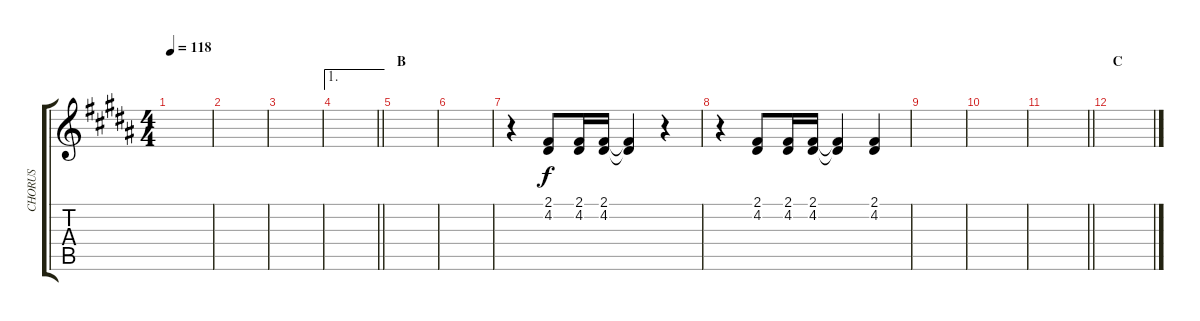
\track ("CHORUS" "CHORUS") {instrument oboe}
\staff {score tabs}
\tuning (E4 B3 G3 D3 A2 E2) {hide}
\ts (4 4)
\tempo 118
\clef g2
\ks b
|
|
|
\ae 1
\barLineRight lightlight
|
\section ("" "B")
|
|
r.4 (2.1 4.2).8 (2.1 4.2).16 (2.1 4.2).16 (2.1{t} 4.2{t}).4 r.4 |
r.4 (2.1 4.2).8 (2.1 4.2).16 (2.1 4.2).16 (2.1{t} 4.2{t}).4 (2.1 4.2).4 |
|
|
\barLineRight lightlight
|
\section ("" "C")
